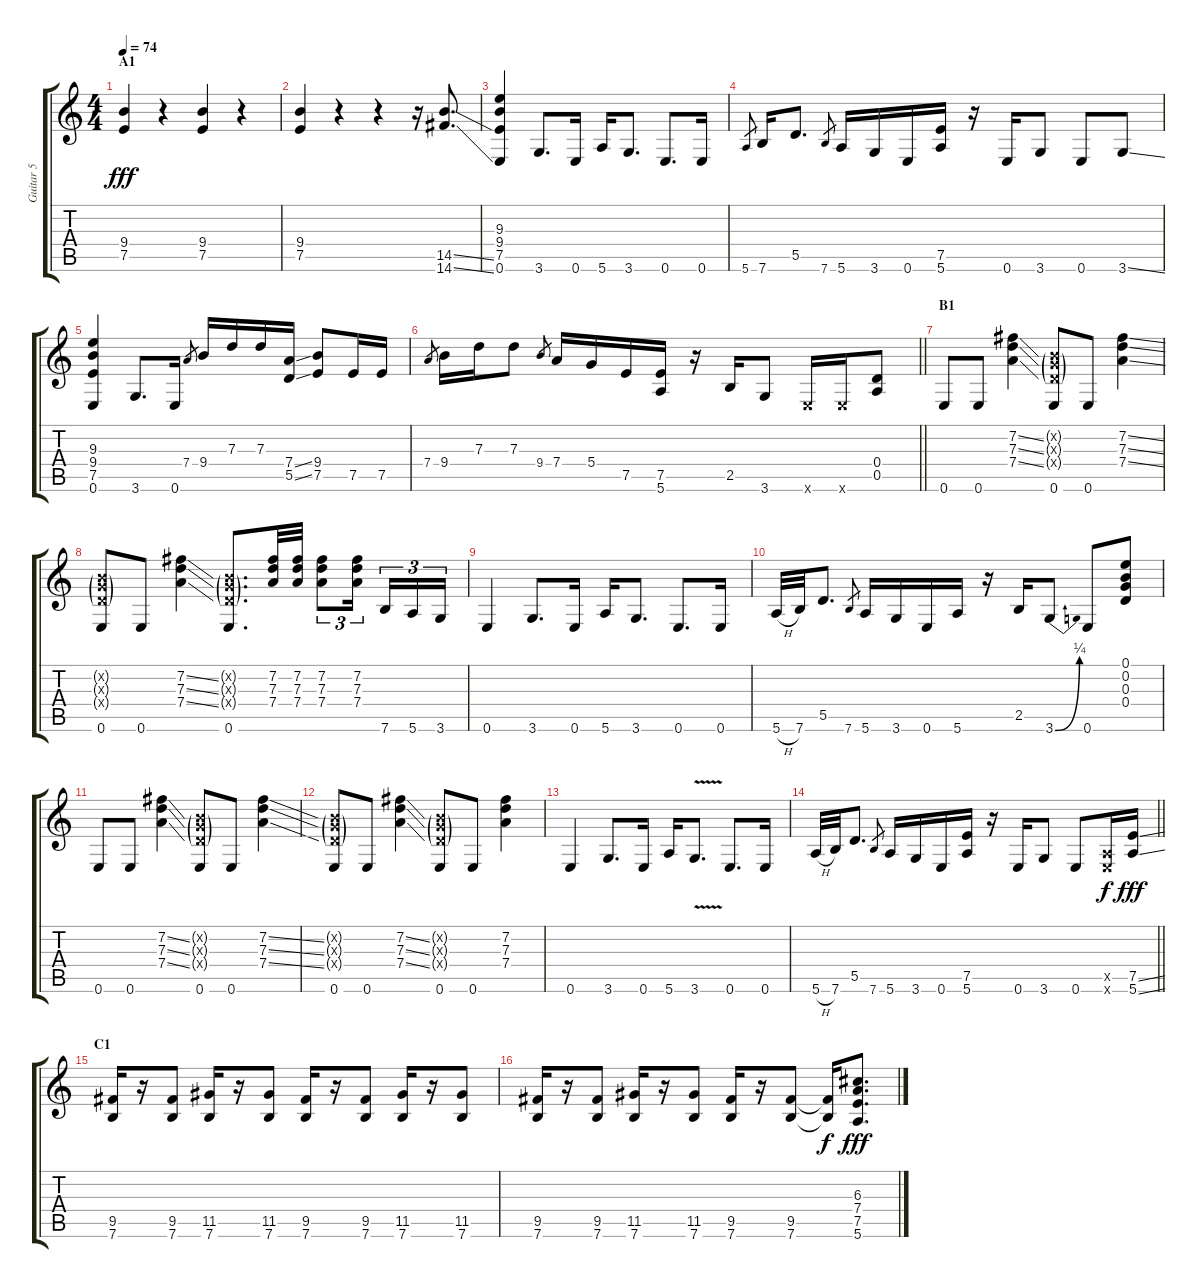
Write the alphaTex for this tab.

\track ("Guitar 5" "Guitar 5") {instrument overdrivenguitar}
\staff {score tabs}
\tuning (E4 B3 G3 D3 A2 E2) {hide}
\ts (4 4)
\section ("" "A1")
\tempo 74
\clef g2
\ks c
(9.4 7.5).4{dy fff instrument overdrivenguitar} r.4 (9.4 7.5).4 r.4 |
(9.4 7.5).4 r.4 r.4 r.16 (14.5{ss} 14.6{ss}).8{d} |
(9.3 9.4 7.5 0.6).4 3.6.8{d} 0.6.16 5.6.16 3.6.8{d} 0.6.8{d} 0.6.16 |
5.6.8{gr} 7.6.16 5.5.8{d} 7.6.8{gr} 5.6.16 3.6.16 0.6.16 (7.5 5.6).16 r.16 0.6.16 3.6.8 0.6.8 3.6{ss}.8 |
(9.3 9.4 7.5 0.6).4 3.6.8{d} 0.6.16 7.4.8{gr} 9.4.16 7.3.16 7.3.16 (7.4{ss} 5.5{ss}).16 (9.4 7.5).8 7.5.16 7.5.16 |
\barLineRight lightlight
7.4.8{gr} 9.4.16 7.3.16 7.3.8 9.4.8{gr} 7.4.16 5.4.16 7.5.16 (7.5 5.6).16 r.16 2.5.16 3.6.8 0.6{x}.16 0.6{x}.16 (0.4 0.5).8 |
\section ("" "B1")
0.6.8 0.6.8 (7.2{ss} 7.3{ss} 7.4{ss}).4 (0.2{g x} 0.3{g x} 0.4{g x} 0.6).8 0.6.8 (7.2{ss} 7.3{ss} 7.4{ss}).4 |
(0.2{g x} 0.3{g x} 0.4{g x} 0.6).8 0.6.8 (7.2{ss} 7.3{ss} 7.4{ss}).4 (0.2{g x} 0.3{g x} 0.4{g x} 0.6).8{d} (7.2 7.3 7.4).32 (7.2 7.3 7.4).32 (7.2 7.3 7.4).8{tu (3 2)} (7.2 7.3 7.4).16{tu (3 2) beam splitsecondary} 7.6.16{tu (3 2)} 5.6.16{tu (3 2)} 3.6.16{tu (3 2)} |
0.6.4 3.6.8{d} 0.6.16 5.6.16 3.6.8{d} 0.6.8{d} 0.6.16 |
5.6{h}.32 7.6.32 5.5.8{d} 7.6.8{gr} 5.6.16 3.6.16 0.6.16 5.6.16 r.16 2.5.16 3.6{be (bend 0 0 60 1)}.8 0.6.8 (0.1 0.2 0.3 0.4).8 |
0.6.8 0.6.8 (7.2{ss} 7.3{ss} 7.4{ss}).4 (0.2{g x} 0.3{g x} 0.4{g x} 0.6).8 0.6.8 (7.2{ss} 7.3{ss} 7.4{ss}).4 |
(0.2{g x} 0.3{g x} 0.4{g x} 0.6).8 0.6.8 (7.2{ss} 7.3{ss} 7.4{ss}).4 (0.2{g x} 0.3{g x} 0.4{g x} 0.6).8 0.6.8 (7.2 7.3 7.4).4 |
0.6.4 3.6.8{d} 0.6.16 5.6.16 3.6{v}.8{d} 0.6.8{d} 0.6.16 |
\barLineRight lightlight
5.6{h}.32 7.6.32 5.5.8{d} 7.6.8{gr} 5.6.16 3.6.16 0.6.16 (7.5 5.6).16 r.16 0.6.16 3.6.8 0.6.8 (0.5{x} 0.6{x}).16{dy f} (7.5{ss} 5.6{ss}).16{dy fff} |
\section ("" "C1")
(9.5 7.6).16 r.16 (9.5 7.6).8 (11.5 7.6).16 r.16 (11.5 7.6).8 (9.5 7.6).16 r.16 (9.5 7.6).8 (11.5 7.6).16 r.16 (11.5 7.6).8 |
(9.5 7.6).16 r.16 (9.5 7.6).8 (11.5 7.6).16 r.16 (11.5 7.6).8 (9.5 7.6).16 r.16 (9.5 7.6).8 (9.5{t} 7.6{t}).16{dy f} (6.3 7.4 7.5 5.6).8{d dy fff}
